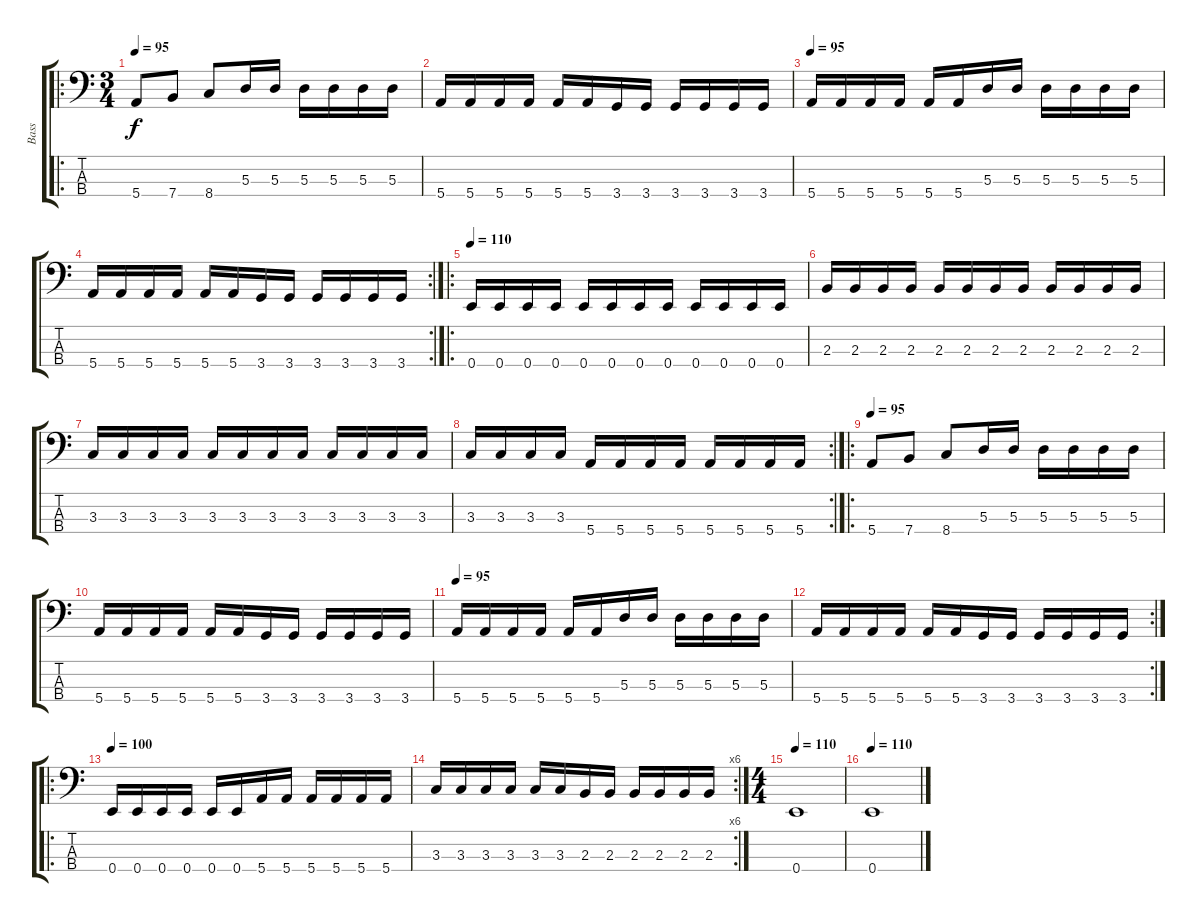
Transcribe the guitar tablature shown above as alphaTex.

\track ("Bass" "Bass") {instrument electricbassfinger}
\staff {score tabs}
\tuning (G2 D2 A1 E1) {hide}
\ro
\ts (3 4)
\tempo 95
\clef f4
\ks c
5.4.8{dy f} 7.4.8 8.4.8 5.3.16 5.3.16 5.3.16 5.3.16 5.3.16 5.3.16 |
5.4.16 5.4.16 5.4.16 5.4.16 5.4.16 5.4.16 3.4.16 3.4.16 3.4.16 3.4.16 3.4.16 3.4.16 |
\tempo 95
5.4.16 5.4.16 5.4.16 5.4.16 5.4.16 5.4.16 5.3.16 5.3.16 5.3.16 5.3.16 5.3.16 5.3.16 |
\rc 2
5.4.16 5.4.16 5.4.16 5.4.16 5.4.16 5.4.16 3.4.16 3.4.16 3.4.16 3.4.16 3.4.16 3.4.16 |
\ro
\tempo 110
0.4.16 0.4.16 0.4.16 0.4.16 0.4.16 0.4.16 0.4.16 0.4.16 0.4.16 0.4.16 0.4.16 0.4.16 |
2.3.16 2.3.16 2.3.16 2.3.16 2.3.16 2.3.16 2.3.16 2.3.16 2.3.16 2.3.16 2.3.16 2.3.16 |
3.3.16 3.3.16 3.3.16 3.3.16 3.3.16 3.3.16 3.3.16 3.3.16 3.3.16 3.3.16 3.3.16 3.3.16 |
\rc 2
3.3.16 3.3.16 3.3.16 3.3.16 5.4.16 5.4.16 5.4.16 5.4.16 5.4.16 5.4.16 5.4.16 5.4.16 |
\ro
\tempo 95
5.4.8 7.4.8 8.4.8 5.3.16 5.3.16 5.3.16 5.3.16 5.3.16 5.3.16 |
5.4.16 5.4.16 5.4.16 5.4.16 5.4.16 5.4.16 3.4.16 3.4.16 3.4.16 3.4.16 3.4.16 3.4.16 |
\tempo 95
5.4.16 5.4.16 5.4.16 5.4.16 5.4.16 5.4.16 5.3.16 5.3.16 5.3.16 5.3.16 5.3.16 5.3.16 |
\rc 2
5.4.16 5.4.16 5.4.16 5.4.16 5.4.16 5.4.16 3.4.16 3.4.16 3.4.16 3.4.16 3.4.16 3.4.16 |
\ro
\tempo 100
0.4.16 0.4.16 0.4.16 0.4.16 0.4.16 0.4.16 5.4.16 5.4.16 5.4.16 5.4.16 5.4.16 5.4.16 |
\rc 6
3.3.16 3.3.16 3.3.16 3.3.16 3.3.16 3.3.16 2.3.16 2.3.16 2.3.16 2.3.16 2.3.16 2.3.16 |
\ts (4 4)
\tempo 110
0.4.1 |
\tempo 110
0.4.1
